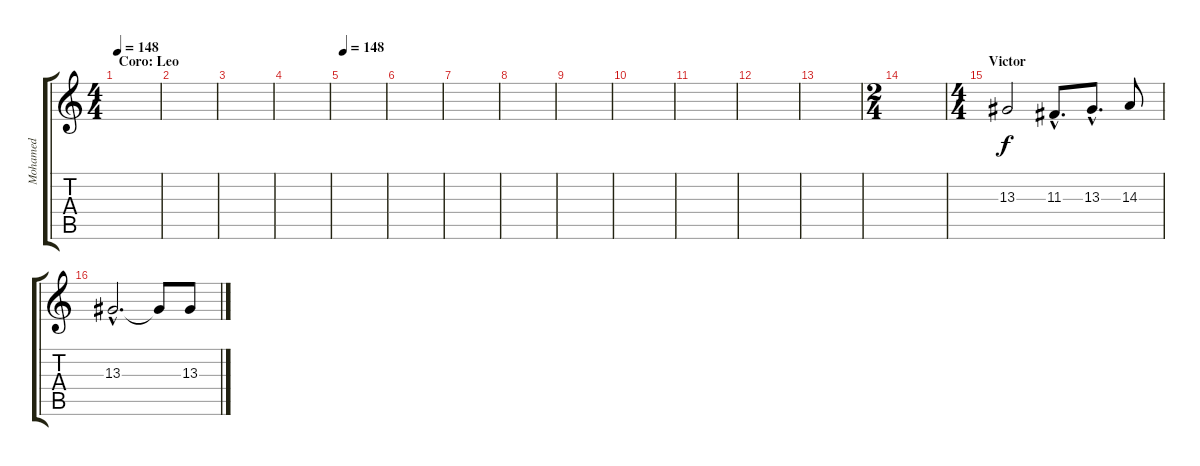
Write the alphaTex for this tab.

\track ("Mohamed" "Mohamed") {instrument violin}
\staff {score tabs}
\tuning (E4 B3 G3 D3 A2 E2) {hide}
\ts (4 4)
\section ("" "Coro: Leo")
\tempo 148
\clef g2
\ks c
|
|
|
|
\tempo 148
|
|
|
|
|
|
|
|
|
\ts (2 4)
|
\ts (4 4)
\section ("" "Victor")
13.3.2{volume 13 instrument violin} 11.3{hac}.8{d} 13.3{hac}.8{d} 14.3.8 |
13.3{hac}.2{d} 13.3{t}.8 13.3.8
